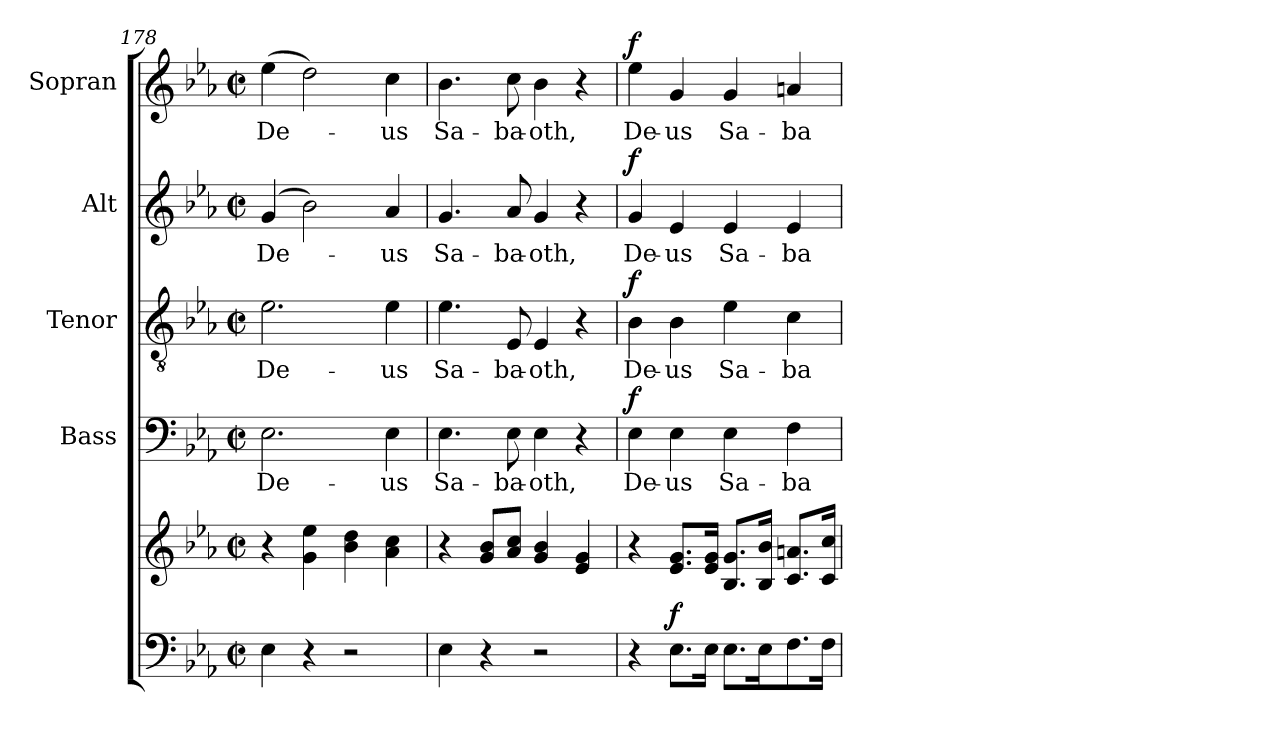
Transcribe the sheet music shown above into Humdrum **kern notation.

**kern	**kern	**dynam	**kern	**text	**dynam	**kern	**text	**dynam	**kern	**text	**dynam	**kern	**text	**dynam
*part5	*part5	*part5	*part4	*part4	*part4	*part3	*part3	*part3	*part2	*part2	*part2	*part1	*part1	*part1
*staff6	*staff5	*staff5/6	*staff4	*staff4	*staff4	*staff3	*staff3	*staff3	*staff2	*staff2	*staff2	*staff1	*staff1	*staff1
*	*	*	*I"Bass	*	*	*I"Tenor	*	*	*I"Alt	*	*	*I"Sopran	*	*
*	*	*	*I'B.	*	*	*I'T.	*	*	*I'A.	*	*	*I'S.	*	*
!!LO:PB:g=z
*clefF4	*clefG2	*	*clefF4	*	*	*clefGv2	*	*	*clefG2	*	*	*clefG2	*	*
*k[b-e-a-]	*k[b-e-a-]	*	*k[b-e-a-]	*	*	*k[b-e-a-]	*	*	*k[b-e-a-]	*	*	*k[b-e-a-]	*	*
*E-:	*E-:	*	*E-:	*	*	*E-:	*	*	*E-:	*	*	*E-:	*	*
*M2/2	*M2/2	*	*M2/2	*	*	*M2/2	*	*	*M2/2	*	*	*M2/2	*	*
*met(c|)	*met(c|)	*	*met(c|)	*	*	*met(c|)	*	*	*met(c|)	*	*	*met(c|)	*	*
=178	=178	=178	=178	=178	=178	=178	=178	=178	=178	=178	=178	=178	=178	=178
!	!	!	!	!LO:LY:b	!	!	!LO:LY:b	!	!	!LO:LY:b	!	!	!LO:LY:b	!
4E-\	4r	.	2.E-\	De-	.	2.e-\	De-	.	(4g/	De-	.	(>4ee-\	De-	.
4r	4g\ 4ee-\	.	.	.	.	.	.	.	2b-\)	.	.	2dd\)	.	.
2r	4b-\ 4dd\	.	.	.	.	.	.	.	.	.	.	.	.	.
!	!	!	!	!LO:LY:b	!	!	!LO:LY:b	!	!	!LO:LY:b	!	!	!LO:LY:b	!
.	4a-\ 4cc\	.	4E-\	-us	.	4e-\	-us	.	4a-/	-us	.	4cc\	-us	.
=179	=179	=179	=179	=179	=179	=179	=179	=179	=179	=179	=179	=179	=179	=179
!	!	!	!	!LO:LY:b	!	!	!LO:LY:b	!	!	!LO:LY:b	!	!	!LO:LY:b	!
4E-\	4r	.	4.E-\	Sa-	.	4.e-\	Sa-	.	4.g/	Sa-	.	4.b-\	Sa-	.
4r	8g/ 8b-/L	.	.	.	.	.	.	.	.	.	.	.	.	.
!	!	!	!	!LO:LY:b	!	!	!LO:LY:b	!	!	!LO:LY:b	!	!	!LO:LY:b	!
.	8a-/ 8cc/J	.	8E-\	-ba-	.	8E-/	-ba-	.	8a-/	-ba-	.	8cc\	-ba-	.
!	!	!	!	!LO:LY:b	!	!	!LO:LY:b	!	!	!LO:LY:b	!	!	!LO:LY:b	!
2r	4g/ 4b-/	.	4E-\	-oth,	.	4E-/	-oth,	.	4g/	-oth,	.	4b-\	-oth,	.
.	4e-/ 4g/	.	4r	.	.	4r	.	.	4r	.	.	4r	.	.
=180	=180	=180	=180	=180	=180	=180	=180	=180	=180	=180	=180	=180	=180	=180
!	!	!	!	!LO:LY:b	!LO:DY:a	!	!LO:LY:b	!LO:DY:a	!	!LO:LY:b	!LO:DY:a	!	!LO:LY:b	!LO:DY:a
4r	4r	.	4E-\	De-	f	4B-\	De-	f	4g/	De-	f	4ee-\	De-	f
!	!	!LO:DY:a=2	!	!LO:LY:b	!	!	!LO:LY:b	!	!	!LO:LY:b	!	!	!LO:LY:b	!
8.E-\L	8.e-/ 8.g/L	f	4E-\	-us	.	4B-\	-us	.	4e-/	-us	.	4g/	-us	.
16E-\Jk	16e-/ 16g/Jk	.	.	.	.	.	.	.	.	.	.	.	.	.
!	!	!	!	!LO:LY:b	!	!	!LO:LY:b	!	!	!LO:LY:b	!	!	!LO:LY:b	!
8.E-\L	8.B-/ 8.g/L	.	4E-\	Sa-	.	4e-\	Sa-	.	4e-/	Sa-	.	4g/	Sa-	.
16E-\k	16B-/ 16b-/Jk	.	.	.	.	.	.	.	.	.	.	.	.	.
!	!	!	!	!LO:LY:b	!	!	!LO:LY:b	!	!	!LO:LY:b	!	!	!LO:LY:b	!
8.F\	8.c/ 8.an/L	.	4F\	-ba-	.	4c\	-ba-	.	4e-/	-ba-	.	4an/	-ba-	.
16F\Jk	16c/ 16cc/Jk	.	.	.	.	.	.	.	.	.	.	.	.	.
=	=	=	=	=	=	=	=	=	=	=	=	=	=	=
*-	*-	*-	*-	*-	*-	*-	*-	*-	*-	*-	*-	*-	*-	*-
